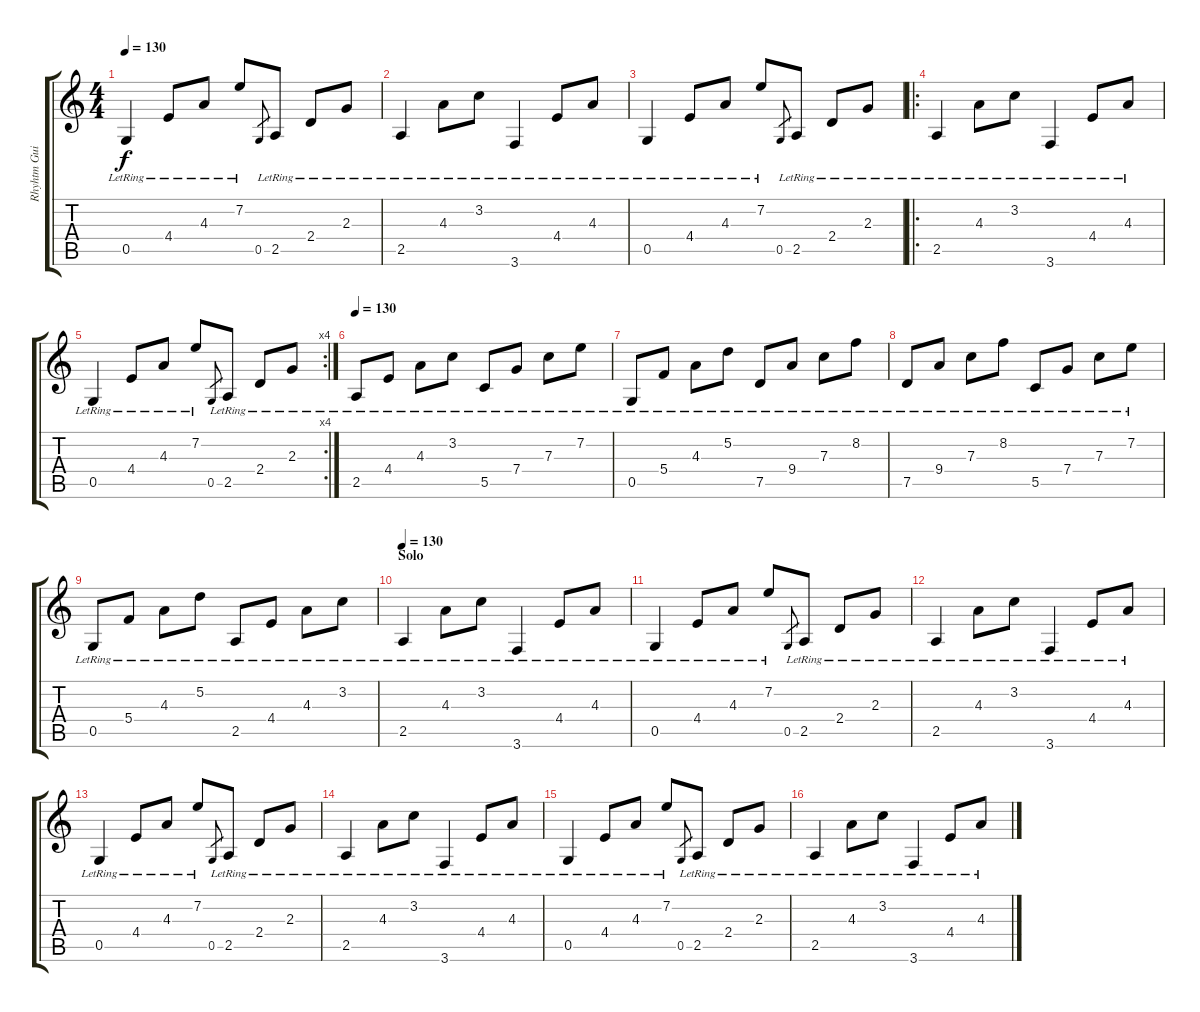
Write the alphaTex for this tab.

\track ("Rhyhtm Guitar" "Rhyhtm Gui") {instrument distortionguitar}
\staff {score tabs}
\tuning (D4 A3 F3 C3 G2 D2) {hide}
\ts (4 4)
\tempo 130
\clef g2
\ks c
0.5{lr}.4{dy f} 4.4{lr}.8 4.3{lr}.8 7.2{lr}.8 0.5.8{gr} 2.5{lr}.8 2.4{lr}.8 2.3{lr}.8 |
2.5{lr}.4 4.3{lr}.8 3.2{lr}.8 3.6{lr}.4 4.4{lr}.8 4.3{lr}.8 |
0.5{lr}.4 4.4{lr}.8 4.3{lr}.8 7.2{lr}.8 0.5.8{gr} 2.5{lr}.8 2.4{lr}.8 2.3{lr}.8 |
\ro
2.5{lr}.4 4.3{lr}.8 3.2{lr}.8 3.6{lr}.4 4.4{lr}.8 4.3{lr}.8 |
\rc 4
0.5{lr}.4 4.4{lr}.8 4.3{lr}.8 7.2{lr}.8 0.5.8{gr} 2.5{lr}.8 2.4{lr}.8 2.3{lr}.8 |
\tempo 130
2.5{lr}.8 4.4{lr}.8 4.3{lr}.8 3.2{lr}.8 5.5{lr}.8 7.4{lr}.8 7.3{lr}.8 7.2{lr}.8 |
0.5{lr}.8 5.4{lr}.8 4.3{lr}.8 5.2{lr}.8 7.5{lr}.8 9.4{lr}.8 7.3{lr}.8 8.2{lr}.8 |
7.5{lr}.8 9.4{lr}.8 7.3{lr}.8 8.2{lr}.8 5.5{lr}.8 7.4{lr}.8 7.3{lr}.8 7.2{lr}.8 |
0.5{lr}.8 5.4{lr}.8 4.3{lr}.8 5.2{lr}.8 2.5{lr}.8 4.4{lr}.8 4.3{lr}.8 3.2{lr}.8 |
\section ("" "Solo")
\tempo 130
2.5{lr}.4{volume 10 instrument electricguitarjazz} 4.3{lr}.8 3.2{lr}.8 3.6{lr}.4 4.4{lr}.8 4.3{lr}.8 |
0.5{lr}.4 4.4{lr}.8 4.3{lr}.8 7.2{lr}.8 0.5.8{gr} 2.5{lr}.8 2.4{lr}.8 2.3{lr}.8 |
2.5{lr}.4 4.3{lr}.8 3.2{lr}.8 3.6{lr}.4 4.4{lr}.8 4.3{lr}.8 |
0.5{lr}.4 4.4{lr}.8 4.3{lr}.8 7.2{lr}.8 0.5.8{gr} 2.5{lr}.8 2.4{lr}.8 2.3{lr}.8 |
2.5{lr}.4 4.3{lr}.8 3.2{lr}.8 3.6{lr}.4 4.4{lr}.8 4.3{lr}.8 |
0.5{lr}.4 4.4{lr}.8 4.3{lr}.8 7.2{lr}.8 0.5.8{gr} 2.5{lr}.8 2.4{lr}.8 2.3{lr}.8 |
2.5{lr}.4 4.3{lr}.8 3.2{lr}.8 3.6{lr}.4 4.4{lr}.8 4.3{lr}.8
